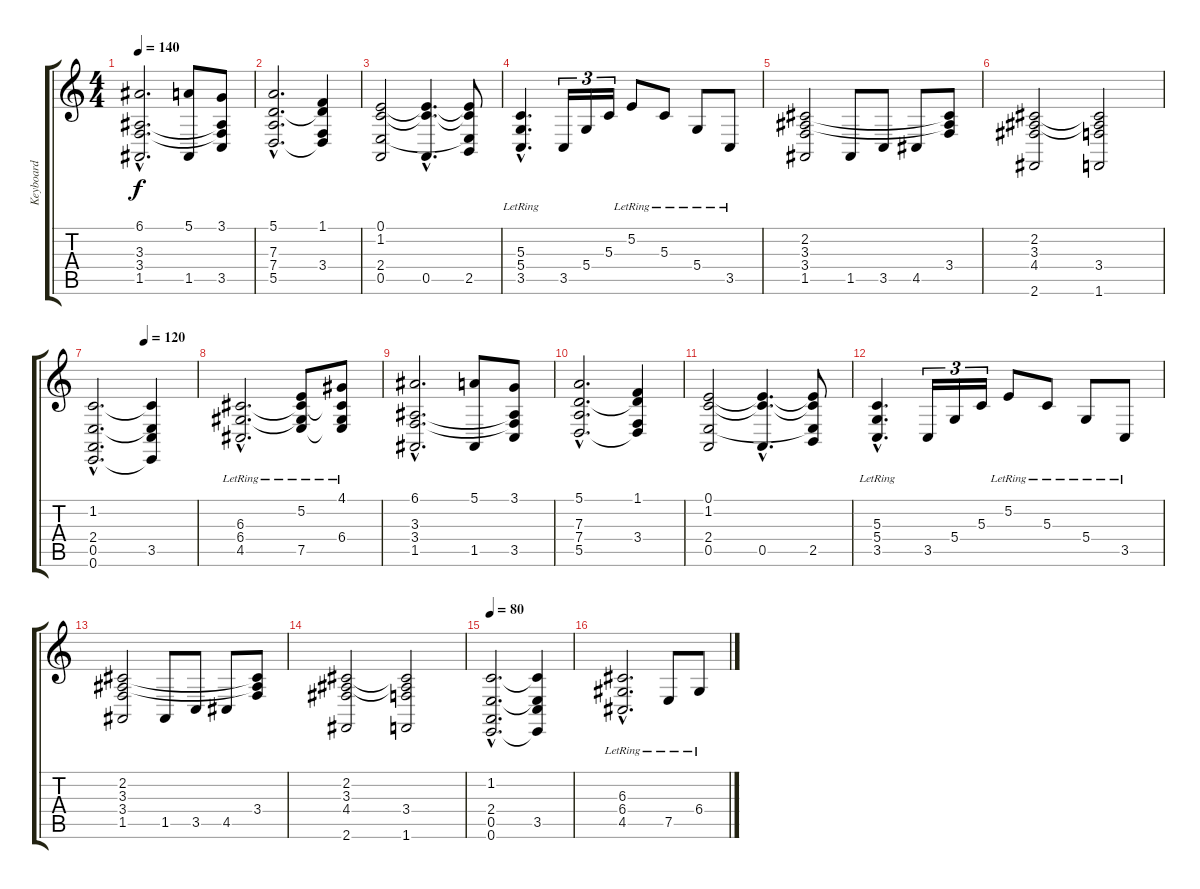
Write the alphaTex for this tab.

\track ("Keyboard" "Keyboard") {instrument stringensemble1}
\staff {score tabs}
\tuning (E4 B3 G3 D3 A2 E2) {hide}
\ts (4 4)
\tempo 140
\clef g2
\ks c
(6.1{hac} 3.3{hac} 3.4{hac} 1.5{hac}).2{d dy f volume 14} (5.1 1.5).8 (3.1 3.3{t} 3.4{t} 3.5).8 |
(5.1{hac} 7.3{hac} 7.4{hac} 5.5{hac}).2{d} (1.1 7.3{t} 3.4 5.5{t}).4 |
(0.1 1.2 2.4 0.5).2 (0.1{hac t} 1.2{hac t} 0.5{hac}).4{d} (0.1{t} 1.2{t} 2.4{t} 2.5).8 |
(5.3{hac} 5.4{hac} 3.5{hac lr}).4{d} 3.5.16{tu (3 2)} 5.4.16{tu (3 2)} 5.3.16{tu (3 2)} 5.2{lr}.8 5.3{lr}.8 5.4{lr}.8 3.5{lr}.8 |
(2.2 3.3 3.4 1.5).2 1.5.8 3.5.8 4.5.8 (2.2{t} 3.3{t} 3.4).8 |
(2.2 3.3 4.4 2.6).2 (2.2{t} 3.3{t} 3.4 1.6).2 |
\tempo (120 0.5)
(1.2{hac} 2.4{hac} 0.5{hac} 0.6{hac}).2{d} (1.2{t} 2.4{t} 3.5 0.6{t}).4 |
(6.3{hac} 6.4{hac} 4.5{hac lr}).2{d} (5.2 6.3{t} 6.4{t} 7.5{lr}).8 (4.1 6.3{t} 6.4{lr} 7.5{t}).8 |
(6.1{hac} 3.3{hac} 3.4{hac} 1.5{hac}).2{d} (5.1 1.5).8 (3.1 3.3{t} 3.4{t} 3.5).8 |
(5.1{hac} 7.3{hac} 7.4{hac} 5.5{hac}).2{d} (1.1 7.3{t} 3.4 5.5{t}).4 |
(0.1 1.2 2.4 0.5).2 (0.1{hac t} 1.2{hac t} 0.5{hac}).4{d} (0.1{t} 1.2{t} 2.4{t} 2.5).8 |
(5.3{hac} 5.4{hac} 3.5{hac lr}).4{d} 3.5.16{tu (3 2)} 5.4.16{tu (3 2)} 5.3.16{tu (3 2)} 5.2{lr}.8 5.3{lr}.8 5.4{lr}.8 3.5{lr}.8 |
(2.2 3.3 3.4 1.5).2 1.5.8 3.5.8 4.5.8 (2.2{t} 3.3{t} 3.4).8 |
(2.2 3.3 4.4 2.6).2 (2.2{t} 3.3{t} 3.4 1.6).2 |
\tempo 80
(1.2{hac} 2.4{hac} 0.5{hac} 0.6{hac}).2{d} (1.2{t} 2.4{t} 3.5 0.6{t}).4 |
(6.3{hac} 6.4{hac} 4.5{hac lr}).2{d} 7.5{lr}.8 6.4{lr}.8
